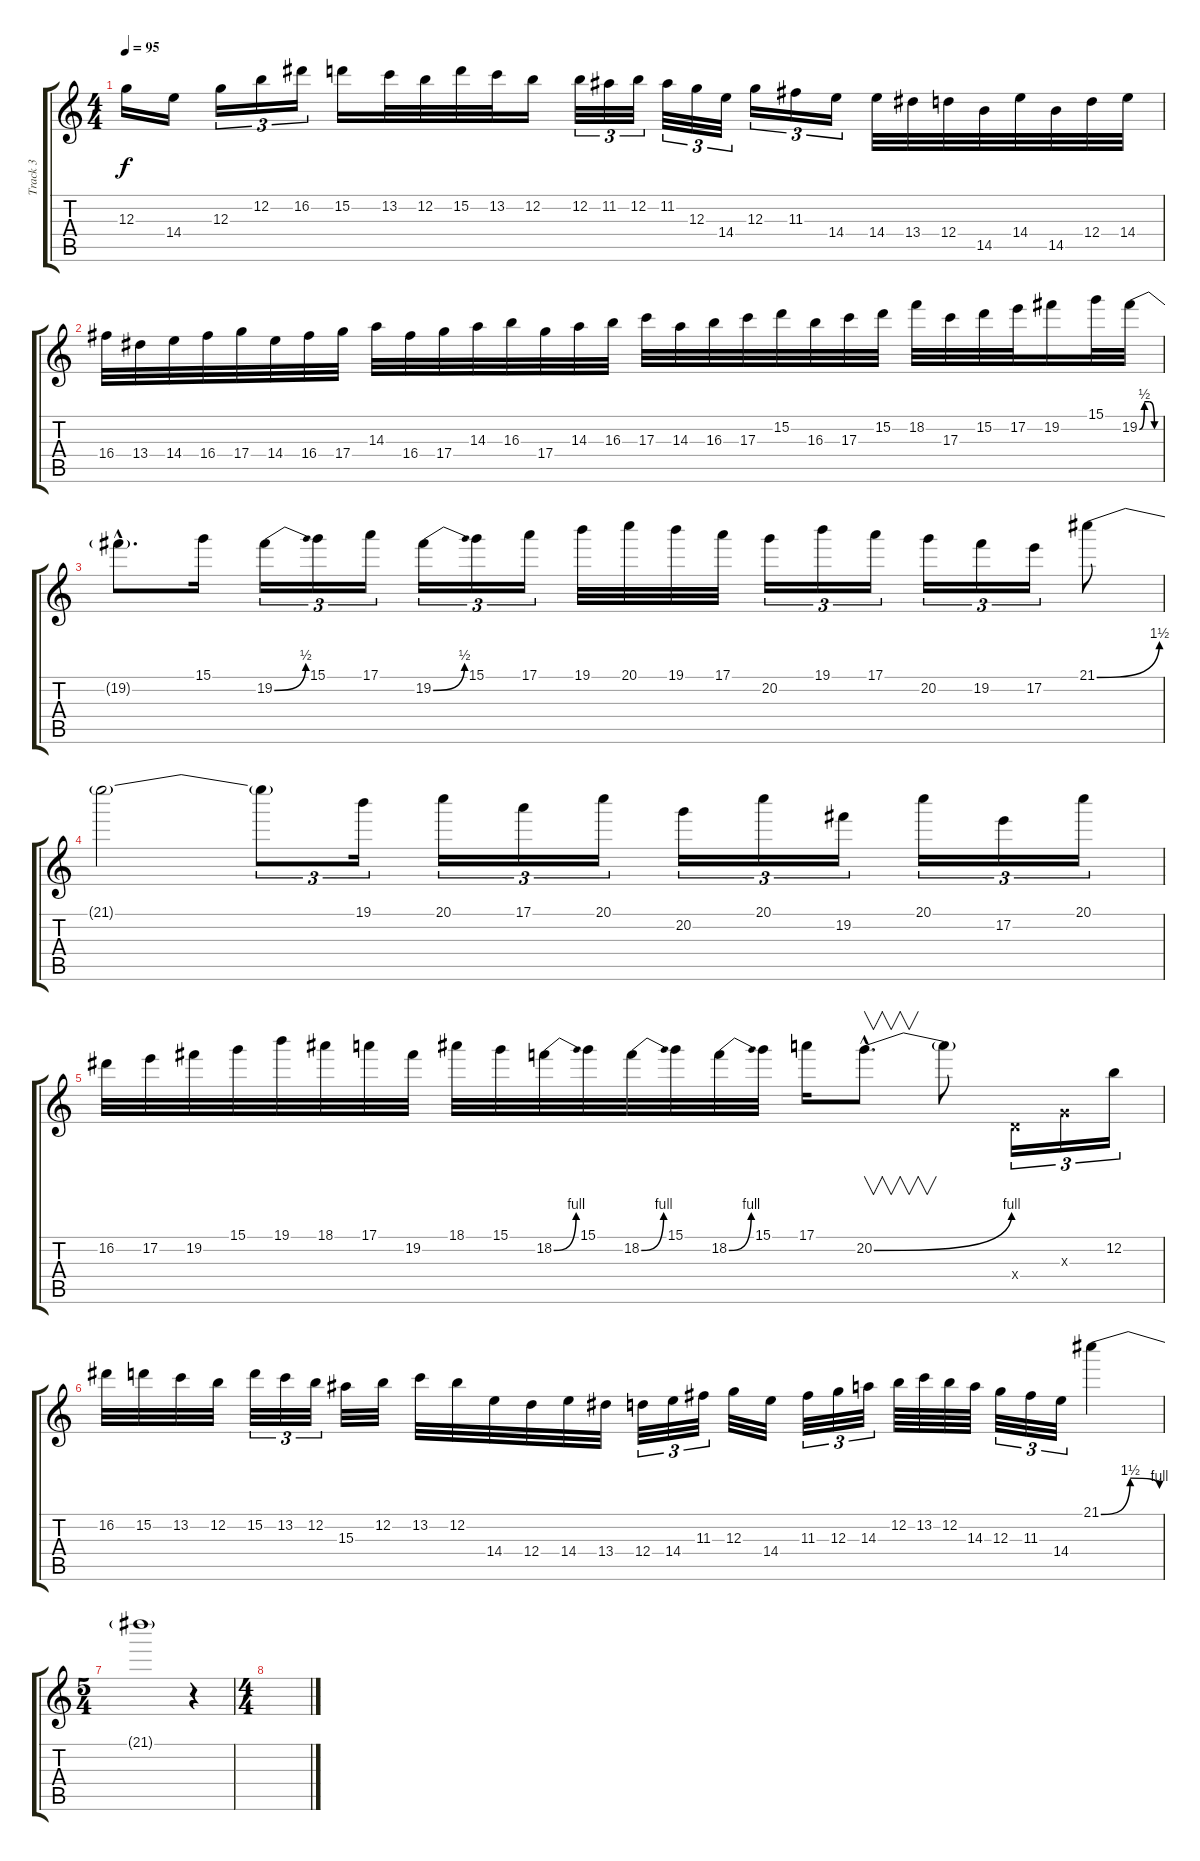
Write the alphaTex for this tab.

\track ("Track 3" "Track 3") {instrument distortionguitar}
\staff {score tabs}
\tuning (E4 B3 G3 D3 A2 E2) {hide}
\ts (4 4)
\tempo 95
\clef g2
\ks c
12.3.16{dy f} 14.4.16 12.3.16{tu (3 2)} 12.2.16{tu (3 2)} 16.2.16{tu (3 2)} 15.2.16 13.2.32 12.2.32 15.2.32 13.2.32 12.2.16 12.2.32{tu (3 2)} 11.2.32{tu (3 2)} 12.2.32{tu (3 2)} 11.2.32{tu (3 2)} 12.3.32{tu (3 2)} 14.4.32{tu (3 2)} 12.3.16{tu (3 2)} 11.3.16{tu (3 2)} 14.4.16{tu (3 2)} 14.4.32 13.4.32 12.4.32 14.5.32 14.4.32 14.5.32 12.4.32 14.4.32 |
16.4.32 13.4.32 14.4.32 16.4.32 17.4.32 14.4.32 16.4.32 17.4.32 14.3.32 16.4.32 17.4.32 14.3.32 16.3.32 17.4.32 14.3.32 16.3.32 17.3.32 14.3.32 16.3.32 17.3.32 15.2.32 16.3.32 17.3.32 15.2.32 18.2.32 17.3.32 15.2.32 17.2.32 19.2.16 15.1.32 19.2{be (custom 0 0 15 2 30 2 45 0 60 0)}.32 |
19.2{hac t}.8{d} 15.1.16 19.2{be (bend 0 0 60 2)}.16{tu (3 2)} 15.1.16{tu (3 2)} 17.1.16{tu (3 2)} 19.2{be (bend 0 0 60 2)}.16{tu (3 2)} 15.1.16{tu (3 2)} 17.1.16{tu (3 2)} 19.1.32 20.1.32 19.1.32 17.1.32 20.2.16{tu (3 2)} 19.1.16{tu (3 2)} 17.1.16{tu (3 2)} 20.2.16{tu (3 2)} 19.2.16{tu (3 2)} 17.2.16{tu (3 2)} 21.1{be (bend 0 0 60 6)}.8 |
21.1{t}.2 21.1{t}.8{tu (3 2)} 19.1.16{tu (3 2)} 20.1.16{tu (3 2)} 17.1.16{tu (3 2)} 20.1.16{tu (3 2)} 20.2.16{tu (3 2)} 20.1.16{tu (3 2)} 19.2.16{tu (3 2)} 20.1.16{tu (3 2)} 17.2.16{tu (3 2)} 20.1.16{tu (3 2)} |
16.2.32 17.2.32 19.2.32 15.1.32 19.1.32 18.1.32 17.1.32 19.2.32 18.1.32 15.1.32 18.2{be (bend 0 0 60 4)}.32 15.1.32 18.2{be (bend 0 0 60 4)}.32 15.1.32 18.2{be (bend 0 0 60 4)}.32 15.1.32 17.1.16 20.2{be (bend 0 0 60 4) hac}.8{v d} 20.2{t}.8 0.4{x}.16{tu (3 2)} 0.3{x}.16{tu (3 2)} 12.2.16{tu (3 2)} |
16.2.32 15.2.32 13.2.32 12.2.32 15.2.32{tu (3 2)} 13.2.32{tu (3 2)} 12.2.32{tu (3 2)} 15.3.32 12.2.32 13.2.32 12.2.32 14.4.32 12.4.32 14.4.32 13.4.32 12.4.32{tu (3 2)} 14.4.32{tu (3 2)} 11.3.32{tu (3 2)} 12.3.32 14.4.32 11.3.32{tu (3 2)} 12.3.32{tu (3 2)} 14.3.32{tu (3 2)} 12.2.64 13.2.64 12.2.64 14.3.64 12.3.32{tu (3 2)} 11.3.32{tu (3 2)} 14.4.32{tu (3 2)} 21.1{be (bendrelease 0 0 8 6 55 6 60 4)}.4 |
\ts (5 4)
21.1{t}.1 r.4 |
\ts (4 4)
